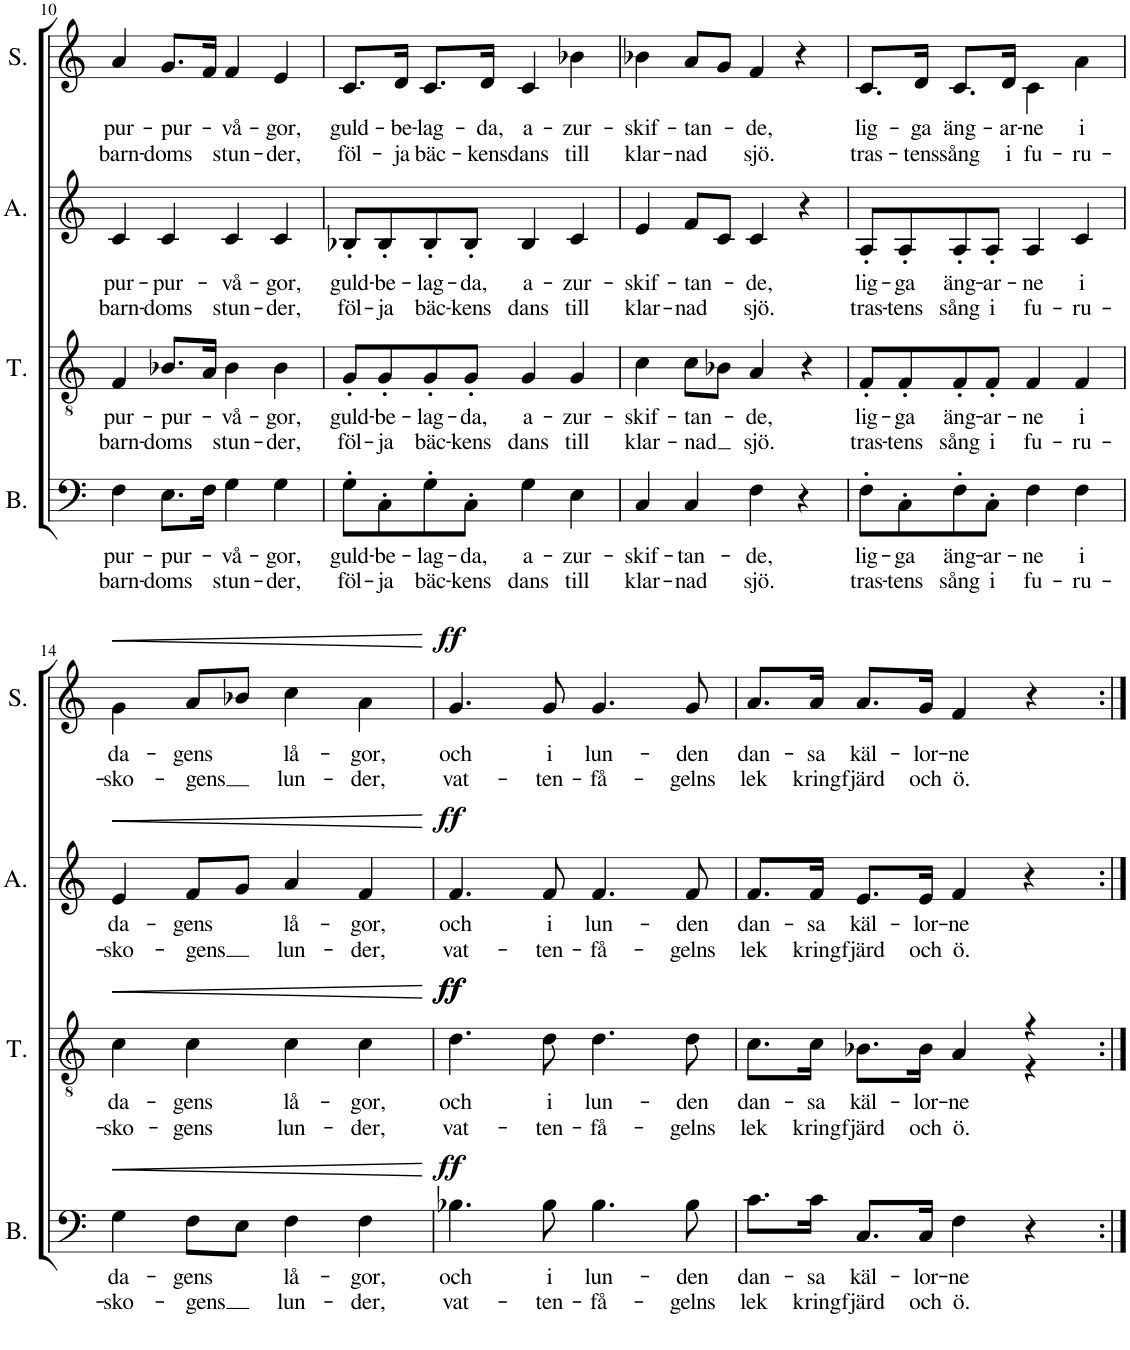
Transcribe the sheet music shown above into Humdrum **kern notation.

**kern	**text	**text	**dynam	**kern	**text	**text	**dynam	**kern	**text	**text	**dynam	**kern	**text	**text	**dynam
*part4	*part4	*part4	*part4	*part3	*part3	*part3	*part3	*part2	*part2	*part2	*part2	*part1	*part1	*part1	*part1
*staff4	*staff4	*staff4	*staff4	*staff3	*staff3	*staff3	*staff3	*staff2	*staff2	*staff2	*staff2	*staff1	*staff1	*staff1	*staff1
*I"Bass	*	*	*	*I"Tenor	*	*	*	*I"Alto	*	*	*	*I"Soprano	*	*	*
*I'B.	*	*	*	*I'T.	*	*	*	*I'A.	*	*	*	*I'S.	*	*	*
!!LO:PB:g=z
*clefF4	*	*	*	*clefGv2	*	*	*	*clefG2	*	*	*	*clefG2	*	*	*
*k[]	*	*	*	*k[]	*	*	*	*k[]	*	*	*	*k[]	*	*	*
*M4/4	*	*	*	*M4/4	*	*	*	*M4/4	*	*	*	*M4/4	*	*	*
*met(c)	*	*	*	*met(c)	*	*	*	*met(c)	*	*	*	*met(c)	*	*	*
=10	=10	=10	=10	=10	=10	=10	=10	=10	=10	=10	=10	=10	=10	=10	=10
!	!LO:LY:b	!LO:LY:b	!	!	!LO:LY:b	!LO:LY:b	!	!	!LO:LY:b	!LO:LY:b	!	!	!LO:LY:b	!LO:LY:b	!
4F\	pur-	barn-	.	4F/	pur-	barn-	.	4c/	pur-	barn-	.	4a/	pur-	barn-	.
!	!LO:LY:b	!LO:LY:b	!	!	!LO:LY:b	!LO:LY:b	!	!	!LO:LY:b	!LO:LY:b	!	!	!LO:LY:b	!LO:LY:b	!
8.E\L	-pur-	-doms	.	8.B-X/L	-pur-	-doms	.	4c/	-pur-	-doms	.	8.g/L	-pur-	-doms	.
16F\Jk	.	.	.	16A/Jk	.	.	.	.	.	.	.	16f/Jk	.	.	.
!	!LO:LY:b	!LO:LY:b	!	!	!LO:LY:b	!LO:LY:b	!	!	!LO:LY:b	!LO:LY:b	!	!	!LO:LY:b	!LO:LY:b	!
4G\	-vå-	stun-	.	4B-\	-vå-	stun-	.	4c/	-vå-	stun-	.	4f/	-vå-	stun-	.
!	!LO:LY:b	!LO:LY:b	!	!	!LO:LY:b	!LO:LY:b	!	!	!LO:LY:b	!LO:LY:b	!	!	!LO:LY:b	!LO:LY:b	!
4G\	-gor,	-der,	.	4B-\	-gor,	-der,	.	4c/	-gor,	-der,	.	4e/	-gor,	-der,	.
=11	=11	=11	=11	=11	=11	=11	=11	=11	=11	=11	=11	=11	=11	=11	=11
!	!LO:LY:b	!LO:LY:b	!	!	!LO:LY:b	!LO:LY:b	!	!	!LO:LY:b	!LO:LY:b	!	!	!LO:LY:b	!LO:LY:b	!
8G'\L	guld-	föl-	.	8G'/L	guld-	föl-	.	8B-X'/L	guld-	föl-	.	8.c/L	guld-	föl-	.
!	!LO:LY:b	!LO:LY:b	!	!	!LO:LY:b	!LO:LY:b	!	!	!LO:LY:b	!LO:LY:b	!	!	!	!	!
8C'\	-be-	-ja	.	8G'/	-be-	-ja	.	8B-'/	-be-	-ja	.	.	.	.	.
!	!	!	!	!	!	!	!	!	!	!	!	!	!LO:LY:b	!LO:LY:b	!
.	.	.	.	.	.	.	.	.	.	.	.	16d/Jk	-be-	-ja	.
!	!LO:LY:b	!LO:LY:b	!	!	!LO:LY:b	!LO:LY:b	!	!	!LO:LY:b	!LO:LY:b	!	!	!LO:LY:b	!LO:LY:b	!
8G'\	-lag-	bäc-	.	8G'/	-lag-	bäc-	.	8B-'/	-lag-	bäc-	.	8.c/L	-lag-	bäc-	.
!	!LO:LY:b	!LO:LY:b	!	!	!LO:LY:b	!LO:LY:b	!	!	!LO:LY:b	!LO:LY:b	!	!	!	!	!
8C'\J	-da,	-kens	.	8G'/J	-da,	-kens	.	8B-'/J	-da,	-kens	.	.	.	.	.
!	!	!	!	!	!	!	!	!	!	!	!	!	!LO:LY:b	!LO:LY:b	!
.	.	.	.	.	.	.	.	.	.	.	.	16d/Jk	-da,	-kens	.
!	!LO:LY:b	!LO:LY:b	!	!	!LO:LY:b	!LO:LY:b	!	!	!LO:LY:b	!LO:LY:b	!	!	!LO:LY:b	!LO:LY:b	!
4G\	a-	dans	.	4G/	a-	dans	.	4B-/	a-	dans	.	4c/	a-	dans	.
!	!LO:LY:b	!LO:LY:b	!	!	!LO:LY:b	!LO:LY:b	!	!	!LO:LY:b	!LO:LY:b	!	!	!LO:LY:b	!LO:LY:b	!
4E\	-zur-	till	.	4G/	-zur-	till	.	4c/	-zur-	till	.	4b-X\	-zur-	till	.
=12	=12	=12	=12	=12	=12	=12	=12	=12	=12	=12	=12	=12	=12	=12	=12
!	!LO:LY:b	!LO:LY:b	!	!	!LO:LY:b	!LO:LY:b	!	!	!LO:LY:b	!LO:LY:b	!	!	!LO:LY:b	!LO:LY:b	!
4C/	-skif-	klar-	.	4c\	-skif-	klar-	.	4e/	-skif-	klar-	.	4b-X\	-skif-	klar-	.
!	!LO:LY:b	!LO:LY:b	!	!	!LO:LY:b	!LO:LY:b	!	!	!LO:LY:b	!LO:LY:b	!	!	!LO:LY:b	!LO:LY:b	!
4C/	-tan-	-nad	.	8c\L	-tan-	-nad	.	8f/L	-tan-	-nad	.	8a/L	-tan-	nad	.
.	.	.	.	8B-X\J	.	.	.	8c/J	.	.	.	8g/J	.	.	.
!	!LO:LY:b	!LO:LY:b	!	!	!LO:LY:b	!LO:LY:b	!	!	!LO:LY:b	!LO:LY:b	!	!	!LO:LY:b	!LO:LY:b	!
4F\	-de,	sjö.	.	4A/	-de,	sjö.	.	4c/	-de,	sjö.	.	4f/	-de,	sjö.	.
4r	.	.	.	4r	.	.	.	4r	.	.	.	4r	.	.	.
=13	=13	=13	=13	=13	=13	=13	=13	=13	=13	=13	=13	=13	=13	=13	=13
!	!LO:LY:b	!LO:LY:b	!	!	!LO:LY:b	!LO:LY:b	!	!	!LO:LY:b	!LO:LY:b	!	!	!LO:LY:b	!LO:LY:b	!
8F'\L	lig-	tras-	.	8F'/L	lig-	tras-	.	8A'/L	lig-	tras-	.	8.c/L	lig-	tras-	.
!	!LO:LY:b	!LO:LY:b	!	!	!LO:LY:b	!LO:LY:b	!	!	!LO:LY:b	!LO:LY:b	!	!	!	!	!
8C'\	-ga	-tens	.	8F'/	-ga	-tens	.	8A'/	-ga	-tens	.	.	.	.	.
!	!	!	!	!	!	!	!	!	!	!	!	!	!LO:LY:b	!LO:LY:b	!
.	.	.	.	.	.	.	.	.	.	.	.	16d/Jk	-ga	-tens	.
!	!LO:LY:b	!LO:LY:b	!	!	!LO:LY:b	!LO:LY:b	!	!	!LO:LY:b	!LO:LY:b	!	!	!LO:LY:b	!LO:LY:b	!
8F'\	äng-	sång	.	8F'/	äng-	sång	.	8A'/	äng-	sång	.	8.c/L	äng-	sång	.
!	!LO:LY:b	!LO:LY:b	!	!	!LO:LY:b	!LO:LY:b	!	!	!LO:LY:b	!LO:LY:b	!	!	!	!	!
8C'\J	-ar-	i	.	8F'/J	-ar-	i	.	8A'/J	-ar-	i	.	.	.	.	.
!	!	!	!	!	!	!	!	!	!	!	!	!	!LO:LY:b	!LO:LY:b	!
.	.	.	.	.	.	.	.	.	.	.	.	16d/Jk	-ar-	i	.
!	!LO:LY:b	!LO:LY:b	!	!	!LO:LY:b	!LO:LY:b	!	!	!LO:LY:b	!LO:LY:b	!	!	!LO:LY:b	!LO:LY:b	!
4F\	-ne	fu-	.	4F/	-ne	fu-	.	4A/	-ne	fu-	.	4c\	-ne	fu-	.
!	!LO:LY:b	!LO:LY:b	!	!	!LO:LY:b	!LO:LY:b	!	!	!LO:LY:b	!LO:LY:b	!	!	!LO:LY:b	!LO:LY:b	!
4F\	i	-ru-	.	4F/	i	-ru-	.	4c/	i	-ru-	.	4a\	i	-ru-	.
!!LO:LB:g=z
=14	=14	=14	=14	=14	=14	=14	=14	=14	=14	=14	=14	=14	=14	=14	=14
!	!LO:LY:b	!LO:LY:b	!LO:HP:b	!	!LO:LY:b	!LO:LY:b	!LO:HP:b	!	!LO:LY:b	!LO:LY:b	!LO:HP:b	!	!LO:LY:b	!LO:LY:b	!LO:HP:b
4G\	da-	-sko-	<	4c\	da-	-sko-	<	4e/	da-	-sko-	<	4g\	da-	-sko-	<
!	!LO:LY:b	!LO:LY:b	!	!	!LO:LY:b	!LO:LY:b	!	!	!LO:LY:b	!LO:LY:b	!	!	!LO:LY:b	!LO:LY:b	!
8F\L	-gens	-gens	.	4c\	-gens	-gens	.	8f/L	-gens	-gens	.	8a/L	-gens	-gens	.
8E\J	.	.	.	.	.	.	.	8g/J	.	.	.	8b-X/J	.	.	.
!	!LO:LY:b	!LO:LY:b	!	!	!LO:LY:b	!LO:LY:b	!	!	!LO:LY:b	!LO:LY:b	!	!	!LO:LY:b	!LO:LY:b	!
4F\	lå-	lun-	.	4c\	lå-	lun-	.	4a/	lå-	lun-	.	4cc\	lå-	lun-	.
!	!LO:LY:b	!LO:LY:b	!	!	!LO:LY:b	!LO:LY:b	!	!	!LO:LY:b	!LO:LY:b	!	!	!LO:LY:b	!LO:LY:b	!
4F\	-gor,	-der,	.	4c\	-gor,	-der,	.	4f/	-gor,	-der,	.	4a\	-gor,	-der,	.
.	.	.	[	.	.	.	[	.	.	.	[	.	.	.	[
=15	=15	=15	=15	=15	=15	=15	=15	=15	=15	=15	=15	=15	=15	=15	=15
!	!LO:LY:b	!LO:LY:b	!LO:DY:a	!	!LO:LY:b	!LO:LY:b	!LO:DY:a	!	!LO:LY:b	!LO:LY:b	!	!	!LO:LY:b	!LO:LY:b	!
!	!	!	!	!	!	!	!LO:DY:n=1:a	!	!	!	!LO:DY:a	!	!	!	!LO:DY:a
4.B-X\	och	vat-	ff	4.d\	och	vat-	ff ff	4.f/	och	vat-	ff	4.g/	och	vat-	ff
!	!LO:LY:b	!LO:LY:b	!	!	!LO:LY:b	!LO:LY:b	!	!	!LO:LY:b	!LO:LY:b	!	!	!LO:LY:b	!LO:LY:b	!
8B-\	i	-ten-	.	8d\	i	-ten-	.	8f/	i	-ten-	.	8g/	i	-ten-	.
!	!LO:LY:b	!LO:LY:b	!	!	!LO:LY:b	!LO:LY:b	!	!	!LO:LY:b	!LO:LY:b	!	!	!LO:LY:b	!LO:LY:b	!
4.B-\	lun-	-få-	.	4.d\	lun-	-få-	.	4.f/	lun-	-få-	.	4.g/	lun-	-få-	.
!	!LO:LY:b	!LO:LY:b	!	!	!LO:LY:b	!LO:LY:b	!	!	!LO:LY:b	!LO:LY:b	!	!	!LO:LY:b	!LO:LY:b	!
8B-\	-den	-gelns	.	8d\	-den	-gelns	.	8f/	-den	-gelns	.	8g/	-den	-gelns	.
=16	=16	=16	=16	=16	=16	=16	=16	=16	=16	=16	=16	=16	=16	=16	=16
!	!LO:LY:b	!LO:LY:b	!	!	!LO:LY:b	!LO:LY:b	!	!	!LO:LY:b	!LO:LY:b	!	!	!LO:LY:b	!LO:LY:b	!
*	*	*	*	*^	*	*	*	*	*	*	*	*	*	*	*
8.c\L	dan-	lek	.	8.c\L	2.ryy	dan-	lek	.	8.f/L	dan-	lek	.	8.a/L	dan-	lek	.
!	!LO:LY:b	!LO:LY:b	!	!	!	!LO:LY:b	!LO:LY:b	!	!	!LO:LY:b	!LO:LY:b	!	!	!LO:LY:b	!LO:LY:b	!
16c\Jk	-sa	kring	.	16c\Jk	.	-sa	kring	.	16f/Jk	-sa	kring	.	16a/Jk	-sa	kring	.
!	!LO:LY:b	!LO:LY:b	!	!	!	!LO:LY:b	!LO:LY:b	!	!	!LO:LY:b	!LO:LY:b	!	!	!LO:LY:b	!LO:LY:b	!
8.C/L	käl-	fjärd	.	8.B-X\L	.	käl-	fjärd	.	8.e/L	käl-	fjärd	.	8.a/L	käl-	fjärd	.
!	!LO:LY:b	!LO:LY:b	!	!	!	!LO:LY:b	!LO:LY:b	!	!	!LO:LY:b	!LO:LY:b	!	!	!LO:LY:b	!LO:LY:b	!
16C/Jk	-lor-	och	.	16B-\Jk	.	-lor-	och	.	16e/Jk	-lor-	och	.	16g/Jk	-lor-	och	.
!	!LO:LY:b	!LO:LY:b	!	!	!	!LO:LY:b	!LO:LY:b	!	!	!LO:LY:b	!LO:LY:b	!	!	!LO:LY:b	!LO:LY:b	!
4F\	-ne	ö.	.	4A/	.	-ne	ö.	.	4f/	-ne	ö.	.	4f/	-ne	ö.	.
4r	.	.	.	4r	4r	.	.	.	4r	.	.	.	4r	.	.	.
*	*	*	*	*v	*v	*	*	*	*	*	*	*	*	*	*	*
=:|!	=:|!	=:|!	=:|!	=:|!	=:|!	=:|!	=:|!	=:|!	=:|!	=:|!	=:|!	=:|!	=:|!	=:|!	=:|!
*-	*-	*-	*-	*-	*-	*-	*-	*-	*-	*-	*-	*-	*-	*-	*-
